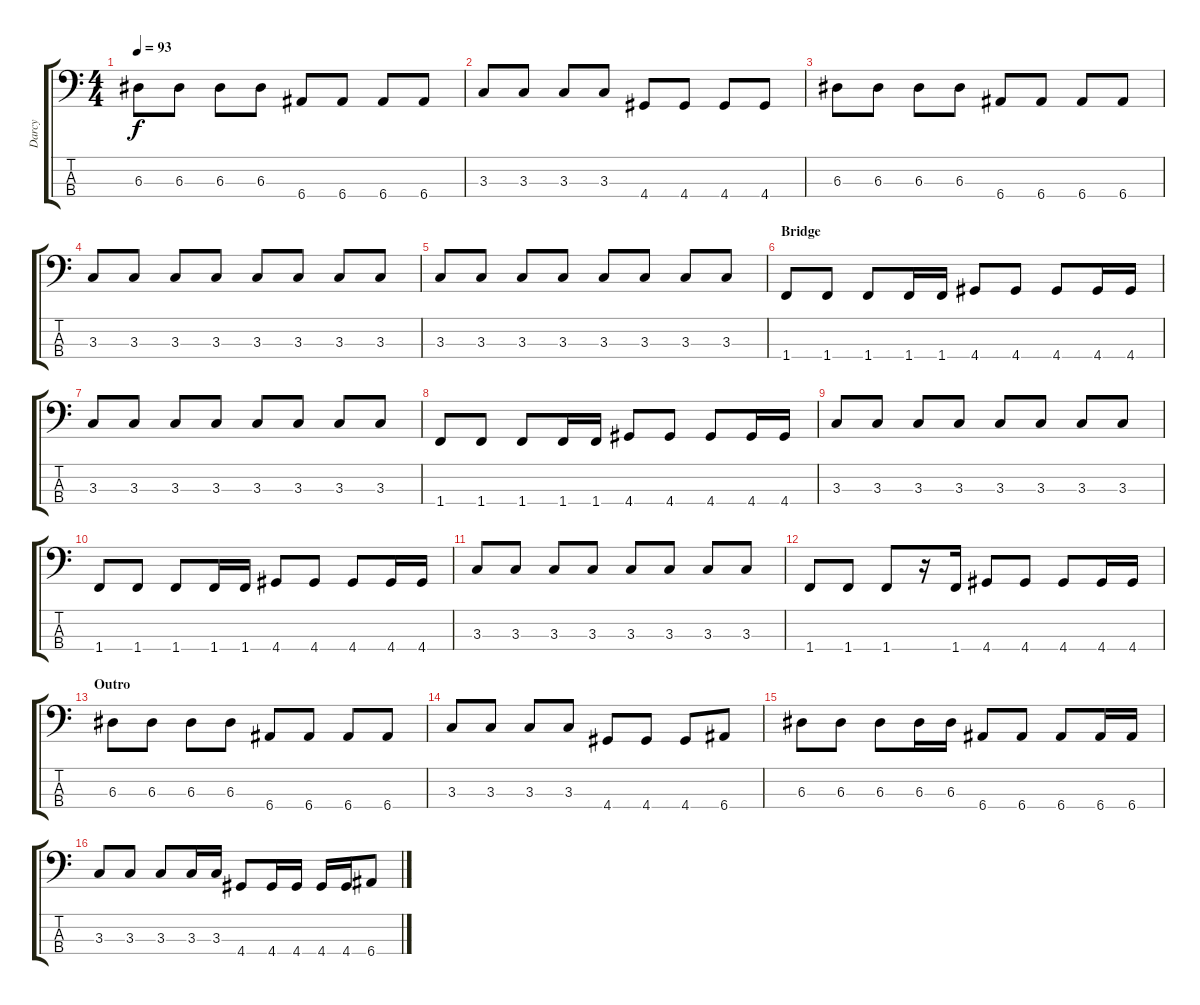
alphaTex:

\track ("Darcy" "Darcy") {instrument electricbasspick}
\staff {score tabs}
\tuning (G2 D2 A1 E1) {hide}
\ts (4 4)
\tempo 93
\clef f4
\ks c
6.3.8{dy f} 6.3.8 6.3.8 6.3.8 6.4.8 6.4.8 6.4.8 6.4.8 |
3.3.8 3.3.8 3.3.8 3.3.8 4.4.8 4.4.8 4.4.8 4.4.8 |
6.3.8 6.3.8 6.3.8 6.3.8 6.4.8 6.4.8 6.4.8 6.4.8 |
3.3.8 3.3.8 3.3.8 3.3.8 3.3.8 3.3.8 3.3.8 3.3.8 |
3.3.8 3.3.8 3.3.8 3.3.8 3.3.8 3.3.8 3.3.8 3.3.8 |
\section ("" "Bridge")
1.4.8 1.4.8 1.4.8 1.4.16 1.4.16 4.4.8 4.4.8 4.4.8 4.4.16 4.4.16 |
3.3.8 3.3.8 3.3.8 3.3.8 3.3.8 3.3.8 3.3.8 3.3.8 |
1.4.8 1.4.8 1.4.8 1.4.16 1.4.16 4.4.8 4.4.8 4.4.8 4.4.16 4.4.16 |
3.3.8 3.3.8 3.3.8 3.3.8 3.3.8 3.3.8 3.3.8 3.3.8 |
1.4.8 1.4.8 1.4.8 1.4.16 1.4.16 4.4.8 4.4.8 4.4.8 4.4.16 4.4.16 |
3.3.8 3.3.8 3.3.8 3.3.8 3.3.8 3.3.8 3.3.8 3.3.8 |
1.4.8 1.4.8 1.4.8 r.16 1.4.16 4.4.8 4.4.8 4.4.8 4.4.16 4.4.16 |
\section ("" "Outro")
6.3.8 6.3.8 6.3.8 6.3.8 6.4.8 6.4.8 6.4.8 6.4.8 |
3.3.8 3.3.8 3.3.8 3.3.8 4.4.8 4.4.8 4.4.8 6.4.8 |
6.3.8 6.3.8 6.3.8 6.3.16 6.3.16 6.4.8 6.4.8 6.4.8 6.4.16 6.4.16 |
3.3.8 3.3.8 3.3.8 3.3.16 3.3.16 4.4.8 4.4.16 4.4.16 4.4.16 4.4.16 6.4.8
